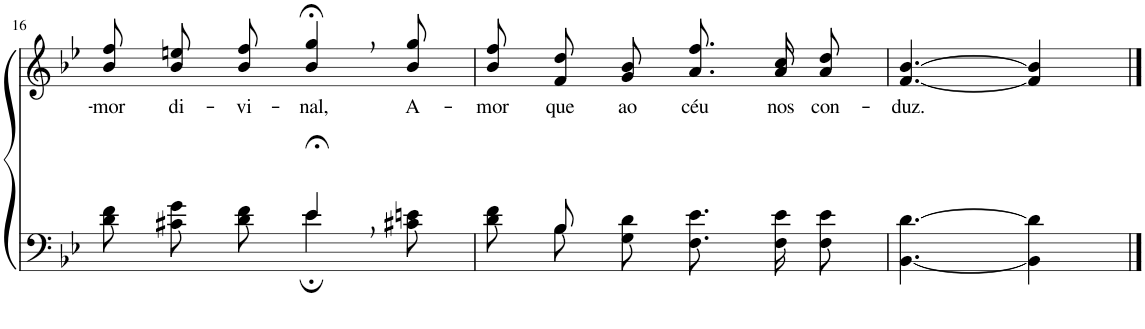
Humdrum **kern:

**kern	**kern	**text
*part2	*part1	*part1
*staff2	*staff1	*staff1
*I"Parte III e IV	*I"Parte I e II	*
!!LO:PB:g=z
*clefF4	*clefG2	*
*Trd2c3	*Trd2c3	*
*k[b-e-]	*k[b-e-]	*
*M6/8	*M6/8	*
=16	=16	=16
*^	*	*
!	!	!	!LO:LY:b
4.ryy	8d\ 8f\L	8b-\ 8ff\L	-mor
!	!	!	!LO:LY:b
.	8c#X\ 8g\	8b-\ 8een\	di-
!	!	!	!LO:LY:b
.	8d\ 8f\J	8b-\ 8ff\J	-vi-
!	!	!	!LO:LY:b
4e-;<,/	4e-;\	4b-/;<, 4gg/;<,	-nal,
!	!	!	!LO:LY:b
8ryy	8c#X\ 8en\	8b-/ 8gg/	A-
=17	=17	=17	=17
!	!	!	!LO:LY:b
8d\ 8f\L	8ryy	8b-\ 8ff\L	-mor
!	!	!	!LO:LY:b
8B-\	8B-/	8f\ 8dd\	que
!	!	!	!LO:LY:b
8G\ 8d\J	2ryy	8g\ 8b-\J	ao
!	!	!	!LO:LY:b
8.F\ 8.e-\L	.	8.a\ 8.ff\L	céu
!	!	!	!LO:LY:b
16F\ 16e-\K	.	16a\ 16cc\K	nos
!	!	!	!LO:LY:b
8F\ 8e-\J	.	8a\ 8dd\J	con-
*v	*v	*	*
=18	=18	=18
!	!	!LO:LY:b
[4.BB-\ [4.d\	[4.f/ [4.b-/	-duz.
4BB-\] 4d\]	4f/] 4b-/]	.
==	==	==
*-	*-	*-
